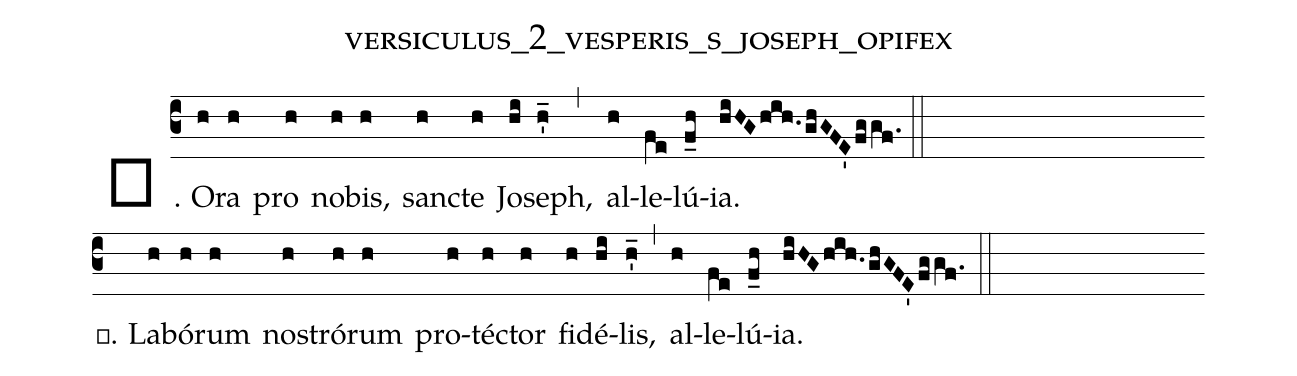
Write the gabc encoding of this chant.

name:versiculus_2_vesperis_s_joseph_opifex;
%%
(c3)℣. O(h)ra(h) pro(h) no(h)bis,(h) san(h)cte(h) Jo(hi)seph,(h_') (,)al(h)le(fe)lú(f_h)ia.(hiHGhih.ghGFE'fggf.) (::) (Z-)
℟. La(h)bó(h)rum(h) no(h)stró(h)rum(h) pro(h)téc(h)tor(h) fi(h)dé(hi)lis,(h_') (,) al(h)le(fe)lú(f_h)ia.(hiHGhih.ghGFE'fggf.) (::)
